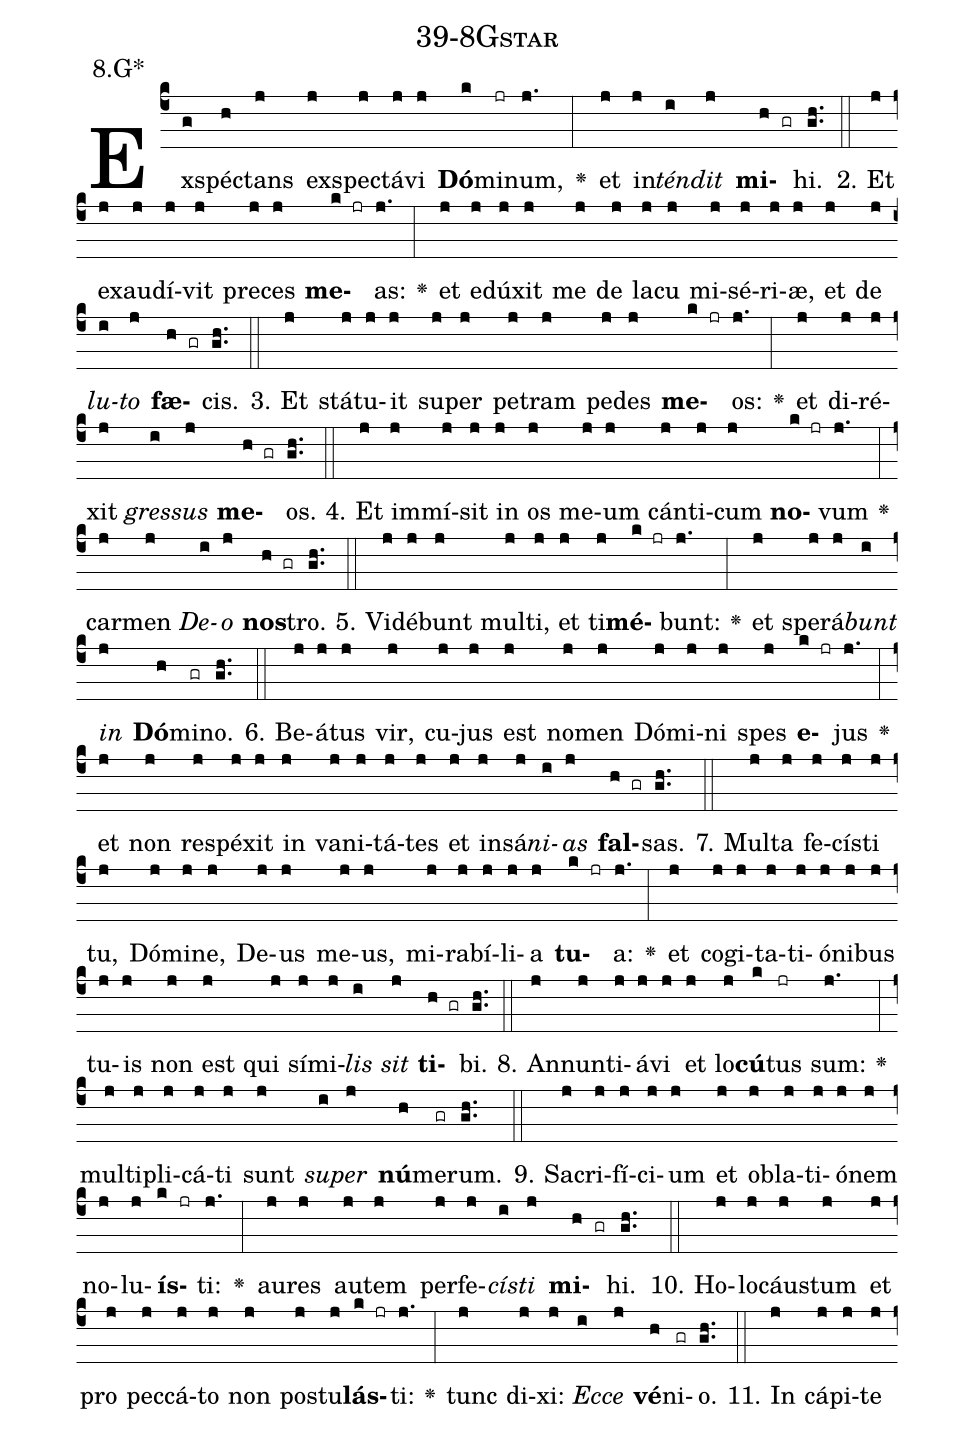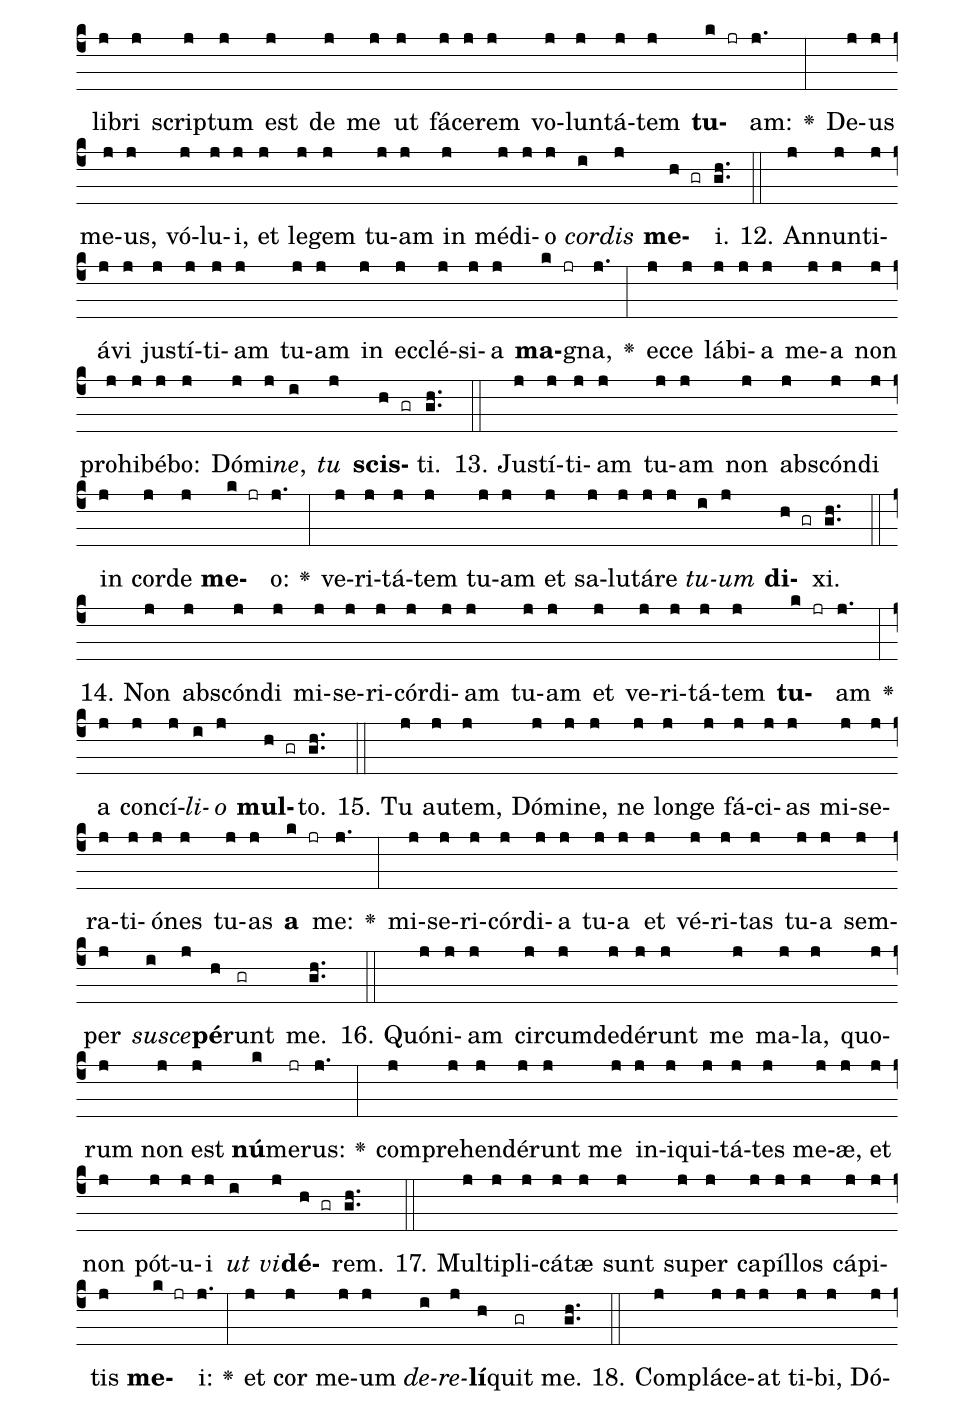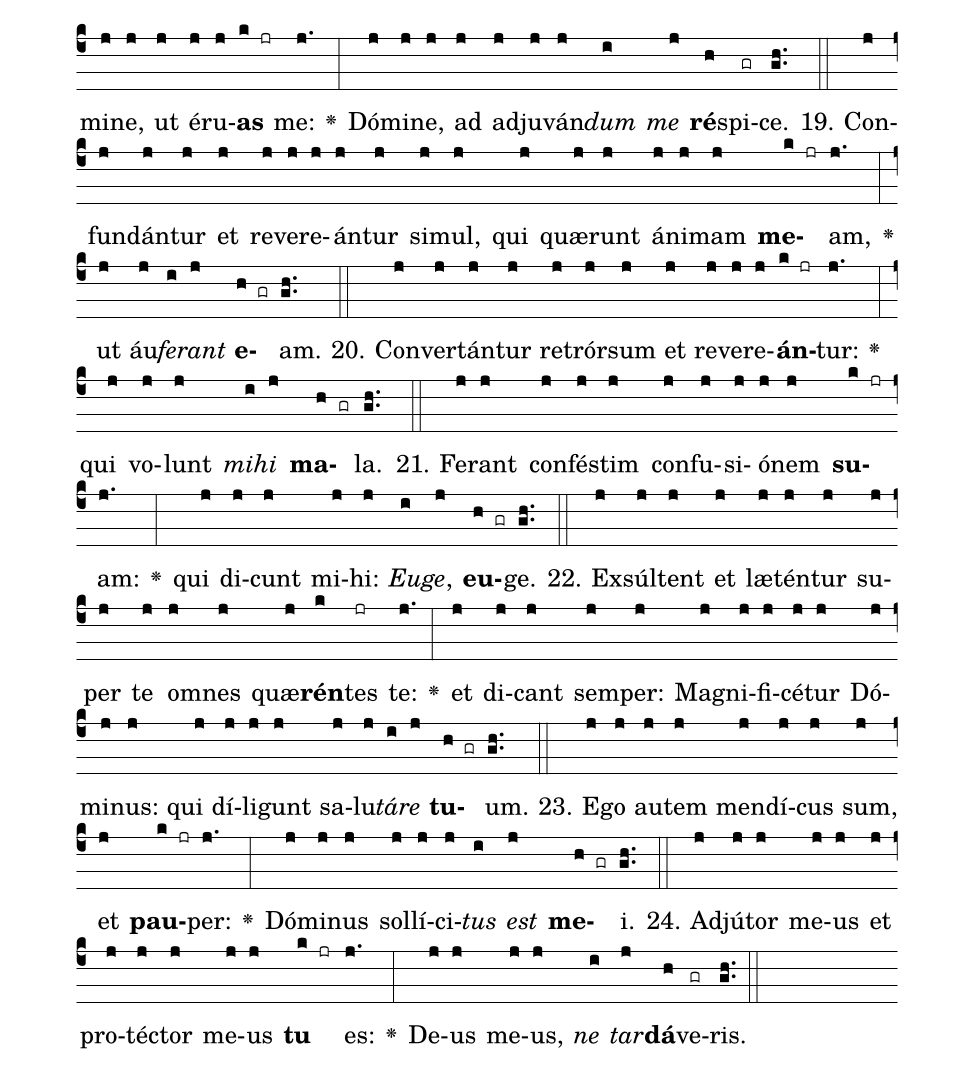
name: 39-8Gstar;
annotation: 8.G*;
%%
(c4)Ex(g)spéc(h)tans(j) ex(j)spec(j)tá(j)vi(j) <b>Dó</b>(k)mi(jr)num,(j.) <v>\greheightstar</v>(:) et(j) in(j)<i>tén</i>(i)<i>dit</i>(j) <b>mi</b>(h gr)hi.(gh..) (::)
2. Et(j) ex(j)au(j)dí(j)vit(j) pre(j)ces(j) <b>me</b>(k jr)as:(j.) <v>\greheightstar</v>(:) et(j) e(j)dú(j)xit(j) me(j) de(j) la(j)cu(j) mi(j)sé(j)ri(j)æ,(j) et(j) de(j) <i>lu</i>(i)<i>to</i>(j) <b>fæ</b>(h gr)cis.(gh..) (::)
3. Et(j) stá(j)tu(j)it(j) su(j)per(j) pe(j)tram(j) pe(j)des(j) <b>me</b>(k jr)os:(j.) <v>\greheightstar</v>(:) et(j) di(j)ré(j)xit(j) <i>gres</i>(i)<i>sus</i>(j) <b>me</b>(h gr)os.(gh..) (::)
4. Et(j) im(j)mí(j)sit(j) in(j) os(j) me(j)um(j) cán(j)ti(j)cum(j) <b>no</b>(k jr)vum(j.) <v>\greheightstar</v>(:) car(j)men(j) <i>De</i>(i)<i>o</i>(j) <b>nos</b>(h gr)tro.(gh..) (::)
5. Vi(j)dé(j)bunt(j) mul(j)ti,(j) et(j) ti(j)<b>mé</b>(k jr)bunt:(j.) <v>\greheightstar</v>(:) et(j) spe(j)rá(j)<i>bunt</i>(i) <i>in</i>(j) <b>Dó</b>(h)mi(gr)no.(gh..) (::)
6. Be(j)á(j)tus(j) vir,(j) cu(j)jus(j) est(j) no(j)men(j) Dó(j)mi(j)ni(j) spes(j) <b>e</b>(k jr)jus(j.) <v>\greheightstar</v>(:) et(j) non(j) re(j)spé(j)xit(j) in(j) va(j)ni(j)tá(j)tes(j) et(j) in(j)sá(j)<i>ni</i>(i)<i>as</i>(j) <b>fal</b>(h gr)sas.(gh..) (::)
7. Mul(j)ta(j) fe(j)cís(j)ti(j) tu,(j) Dó(j)mi(j)ne,(j) De(j)us(j) me(j)us,(j) mi(j)ra(j)bí(j)li(j)a(j) <b>tu</b>(k jr)a:(j.) <v>\greheightstar</v>(:) et(j) co(j)gi(j)ta(j)ti(j)ó(j)ni(j)bus(j) tu(j)is(j) non(j) est(j) qui(j) sí(j)mi(j)<i>lis</i>(i) <i>sit</i>(j) <b>ti</b>(h gr)bi.(gh..) (::)
8. An(j)nun(j)ti(j)á(j)vi(j) et(j) lo(j)<b>cú</b>(k)tus(jr) sum:(j.) <v>\greheightstar</v>(:) mul(j)ti(j)pli(j)cá(j)ti(j) sunt(j) <i>su</i>(i)<i>per</i>(j) <b>nú</b>(h)me(gr)rum.(gh..) (::)
9. Sa(j)cri(j)fí(j)ci(j)um(j) et(j) ob(j)la(j)ti(j)ó(j)nem(j) no(j)lu(j)<b>ís</b>(k jr)ti:(j.) <v>\greheightstar</v>(:) au(j)res(j) au(j)tem(j) per(j)fe(j)<i>cís</i>(i)<i>ti</i>(j) <b>mi</b>(h gr)hi.(gh..) (::)
10. Ho(j)lo(j)cáus(j)tum(j) et(j) pro(j) pec(j)cá(j)to(j) non(j) pos(j)tu(j)<b>lás</b>(k jr)ti:(j.) <v>\greheightstar</v>(:) tunc(j) di(j)xi:(j) <i>Ec</i>(i)<i>ce</i>(j) <b>vé</b>(h)ni(gr)o.(gh..) (::)
11. In(j) cá(j)pi(j)te(j) li(j)bri(j) scrip(j)tum(j) est(j) de(j) me(j) ut(j) fá(j)ce(j)rem(j) vo(j)lun(j)tá(j)tem(j) <b>tu</b>(k jr)am:(j.) <v>\greheightstar</v>(:) De(j)us(j) me(j)us,(j) vó(j)lu(j)i,(j) et(j) le(j)gem(j) tu(j)am(j) in(j) mé(j)di(j)o(j) <i>cor</i>(i)<i>dis</i>(j) <b>me</b>(h gr)i.(gh..) (::)
12. An(j)nun(j)ti(j)á(j)vi(j) jus(j)tí(j)ti(j)am(j) tu(j)am(j) in(j) ec(j)clé(j)si(j)a(j) <b>ma</b>(k jr)gna,(j.) <v>\greheightstar</v>(:) ec(j)ce(j) lá(j)bi(j)a(j) me(j)a(j) non(j) pro(j)hi(j)bé(j)bo:(j) Dó(j)mi(j)<i>ne</i>,(i) <i>tu</i>(j) <b>scis</b>(h gr)ti.(gh..) (::)
13. Jus(j)tí(j)ti(j)am(j) tu(j)am(j) non(j) abs(j)cón(j)di(j) in(j) cor(j)de(j) <b>me</b>(k jr)o:(j.) <v>\greheightstar</v>(:) ve(j)ri(j)tá(j)tem(j) tu(j)am(j) et(j) sa(j)lu(j)tá(j)re(j) <i>tu</i>(i)<i>um</i>(j) <b>di</b>(h gr)xi.(gh..) (::)
14. Non(j) abs(j)cón(j)di(j) mi(j)se(j)ri(j)cór(j)di(j)am(j) tu(j)am(j) et(j) ve(j)ri(j)tá(j)tem(j) <b>tu</b>(k jr)am(j.) <v>\greheightstar</v>(:) a(j) con(j)cí(j)<i>li</i>(i)<i>o</i>(j) <b>mul</b>(h gr)to.(gh..) (::)
15. Tu(j) au(j)tem,(j) Dó(j)mi(j)ne,(j) ne(j) lon(j)ge(j) fá(j)ci(j)as(j) mi(j)se(j)ra(j)ti(j)ó(j)nes(j) tu(j)as(j) <b>a</b>(k jr) me:(j.) <v>\greheightstar</v>(:) mi(j)se(j)ri(j)cór(j)di(j)a(j) tu(j)a(j) et(j) vé(j)ri(j)tas(j) tu(j)a(j) sem(j)per(j) <i>su</i>(i)<i>sce</i>(j)<b>pé</b>(h)runt(gr) me.(gh..) (::)
16. Quón(j)i(j)am(j) cir(j)cum(j)de(j)dé(j)runt(j) me(j) ma(j)la,(j) quo(j)rum(j) non(j) est(j) <b>nú</b>(k)me(jr)rus:(j.) <v>\greheightstar</v>(:) com(j)pre(j)hen(j)dé(j)runt(j) me(j) in(j)i(j)qui(j)tá(j)tes(j) me(j)æ,(j) et(j) non(j) pót(j)u(j)i(j) <i>ut</i>(i) <i>vi</i>(j)<b>dé</b>(h gr)rem.(gh..) (::)
17. Mul(j)ti(j)pli(j)cá(j)tæ(j) sunt(j) su(j)per(j) ca(j)píl(j)los(j) cá(j)pi(j)tis(j) <b>me</b>(k jr)i:(j.) <v>\greheightstar</v>(:) et(j) cor(j) me(j)um(j) <i>de</i>(i)<i>re</i>(j)<b>lí</b>(h)quit(gr) me.(gh..) (::)
18. Com(j)plá(j)ce(j)at(j) ti(j)bi,(j) Dó(j)mi(j)ne,(j) ut(j) é(j)ru(j)<b>as</b>(k jr) me:(j.) <v>\greheightstar</v>(:) Dó(j)mi(j)ne,(j) ad(j) ad(j)ju(j)ván(j)<i>dum</i>(i) <i>me</i>(j) <b>ré</b>(h)spi(gr)ce.(gh..) (::)
19. Con(j)fun(j)dán(j)tur(j) et(j) re(j)ve(j)re(j)án(j)tur(j) si(j)mul,(j) qui(j) quæ(j)runt(j) á(j)ni(j)mam(j) <b>me</b>(k jr)am,(j.) <v>\greheightstar</v>(:) ut(j) áu(j)<i>fe</i>(i)<i>rant</i>(j) <b>e</b>(h gr)am.(gh..) (::)
20. Con(j)ver(j)tán(j)tur(j) re(j)trór(j)sum(j) et(j) re(j)ve(j)re(j)<b>án</b>(k jr)tur:(j.) <v>\greheightstar</v>(:) qui(j) vo(j)lunt(j) <i>mi</i>(i)<i>hi</i>(j) <b>ma</b>(h gr)la.(gh..) (::)
21. Fe(j)rant(j) con(j)fés(j)tim(j) con(j)fu(j)si(j)ó(j)nem(j) <b>su</b>(k jr)am:(j.) <v>\greheightstar</v>(:) qui(j) di(j)cunt(j) mi(j)hi:(j) <i>Eu</i>(i)<i>ge</i>,(j) <b>eu</b>(h gr)ge.(gh..) (::)
22. Ex(j)súl(j)tent(j) et(j) læ(j)tén(j)tur(j) su(j)per(j) te(j) om(j)nes(j) quæ(j)<b>rén</b>(k)tes(jr) te:(j.) <v>\greheightstar</v>(:) et(j) di(j)cant(j) sem(j)per:(j) Ma(j)gni(j)fi(j)cé(j)tur(j) Dó(j)mi(j)nus:(j) qui(j) dí(j)li(j)gunt(j) sa(j)lu(j)<i>tá</i>(i)<i>re</i>(j) <b>tu</b>(h gr)um.(gh..) (::)
23. E(j)go(j) au(j)tem(j) men(j)dí(j)cus(j) sum,(j) et(j) <b>pau</b>(k jr)per:(j.) <v>\greheightstar</v>(:) Dó(j)mi(j)nus(j) sol(j)lí(j)ci(j)<i>tus</i>(i) <i>est</i>(j) <b>me</b>(h gr)i.(gh..) (::)
24. Ad(j)jú(j)tor(j) me(j)us(j) et(j) pro(j)téc(j)tor(j) me(j)us(j) <b>tu</b>(k jr) es:(j.) <v>\greheightstar</v>(:) De(j)us(j) me(j)us,(j) <i>ne</i>(i) <i>tar</i>(j)<b>dá</b>(h)ve(gr)ris.(gh..) (::)
